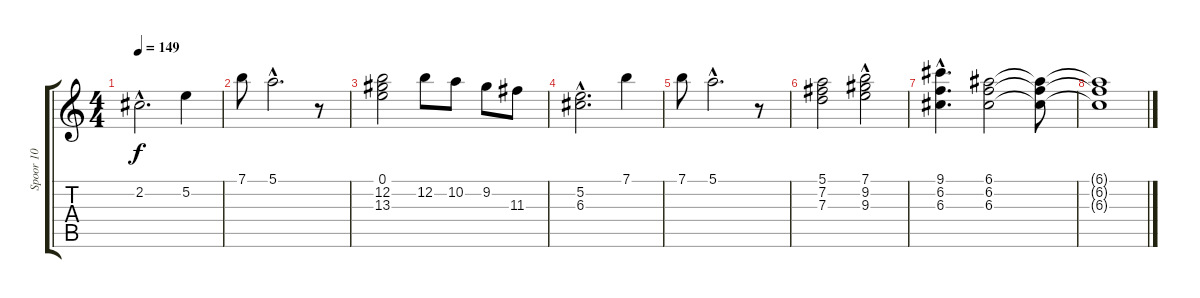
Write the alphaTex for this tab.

\track ("Spoor 10" "Spoor 10") {instrument acousticguitarsteel}
\staff {score tabs}
\tuning (E4 B3 G3 D3 A2 E2) {hide}
\ts (4 4)
\tempo 149
\clef g2
\ks c
2.2{hac}.2{d dy f} 5.2.4 |
7.1.8 5.1{hac}.2{d} r.8 |
(0.1 12.2 13.3).2 12.2.8 10.2.8 9.2.8 11.3.8 |
(5.2{hac} 6.3{hac}).2{d} 7.1.4 |
7.1.8 5.1{hac}.2{d} r.8 |
(5.1 7.2 7.3).2 (7.1{hac} 9.2 9.3).2 |
(9.1{hac} 6.2{hac} 6.3{hac}).4{d} (6.1 6.2 6.3).2 (6.1{t} 6.2{t} 6.3{t}).8 |
(6.1{t} 6.2{t} 6.3{t}).1
